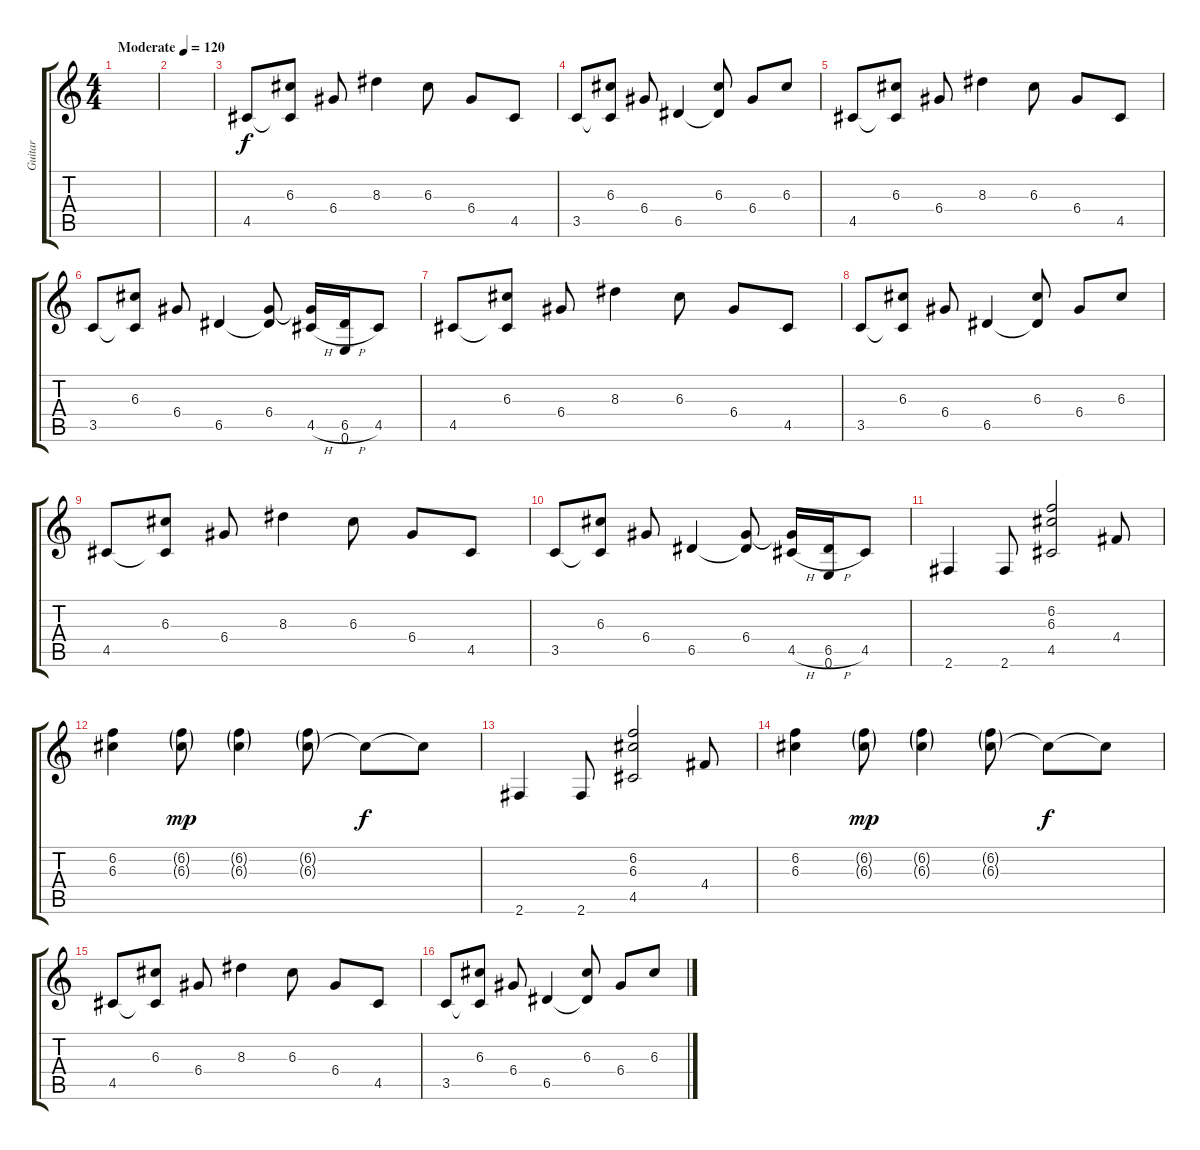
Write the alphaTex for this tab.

\track ("Guitar" "Guitar") {instrument electricguitarclean}
\staff {score tabs}
\tuning (E4 B3 G3 D3 A2 E2) {hide}
\ts (4 4)
\tempo (120 "Moderate")
\clef g2
\ks c
|
|
4.5.8 (6.3 4.5{t}).8 6.4.8 8.3.4 6.3.8 6.4.8 4.5.8 |
3.5.8 (6.3 3.5{t}).8 6.4.8 6.5.4 (6.3 6.5{t}).8 6.4.8 6.3.8 |
4.5.8 (6.3 4.5{t}).8 6.4.8 8.3.4 6.3.8 6.4.8 4.5.8 |
3.5.8 (6.3 3.5{t}).8 6.4.8 6.5.4 (6.4 6.5{t}).8 (6.4{t} 4.5{h}).16 (6.5{h} 0.6).16 4.5.8 |
4.5.8 (6.3 4.5{t}).8 6.4.8 8.3.4 6.3.8 6.4.8 4.5.8 |
3.5.8 (6.3 3.5{t}).8 6.4.8 6.5.4 (6.3 6.5{t}).8 6.4.8 6.3.8 |
4.5.8 (6.3 4.5{t}).8 6.4.8 8.3.4 6.3.8 6.4.8 4.5.8 |
3.5.8 (6.3 3.5{t}).8 6.4.8 6.5.4 (6.4 6.5{t}).8 (6.4{t} 4.5{h}).16 (6.5{h} 0.6).16 4.5.8 |
2.6.4 2.6.8 (6.2 6.3 4.5).2 4.4.8 |
(6.2 6.3).4 (6.2{g} 6.3{g}).8{dy mp} (6.2{g} 6.3{g}).4 (6.2{g} 6.3{g}).8 6.3{t}.8{dy f} 6.3{t}.8 |
2.6.4 2.6.8 (6.2 6.3 4.5).2 4.4.8 |
(6.2 6.3).4 (6.2{g} 6.3{g}).8{dy mp} (6.2{g} 6.3{g}).4 (6.2{g} 6.3{g}).8 6.3{t}.8{dy f} 6.3{t}.8 |
4.5.8 (6.3 4.5{t}).8 6.4.8 8.3.4 6.3.8 6.4.8 4.5.8 |
3.5.8 (6.3 3.5{t}).8 6.4.8 6.5.4 (6.3 6.5{t}).8 6.4.8 6.3.8
